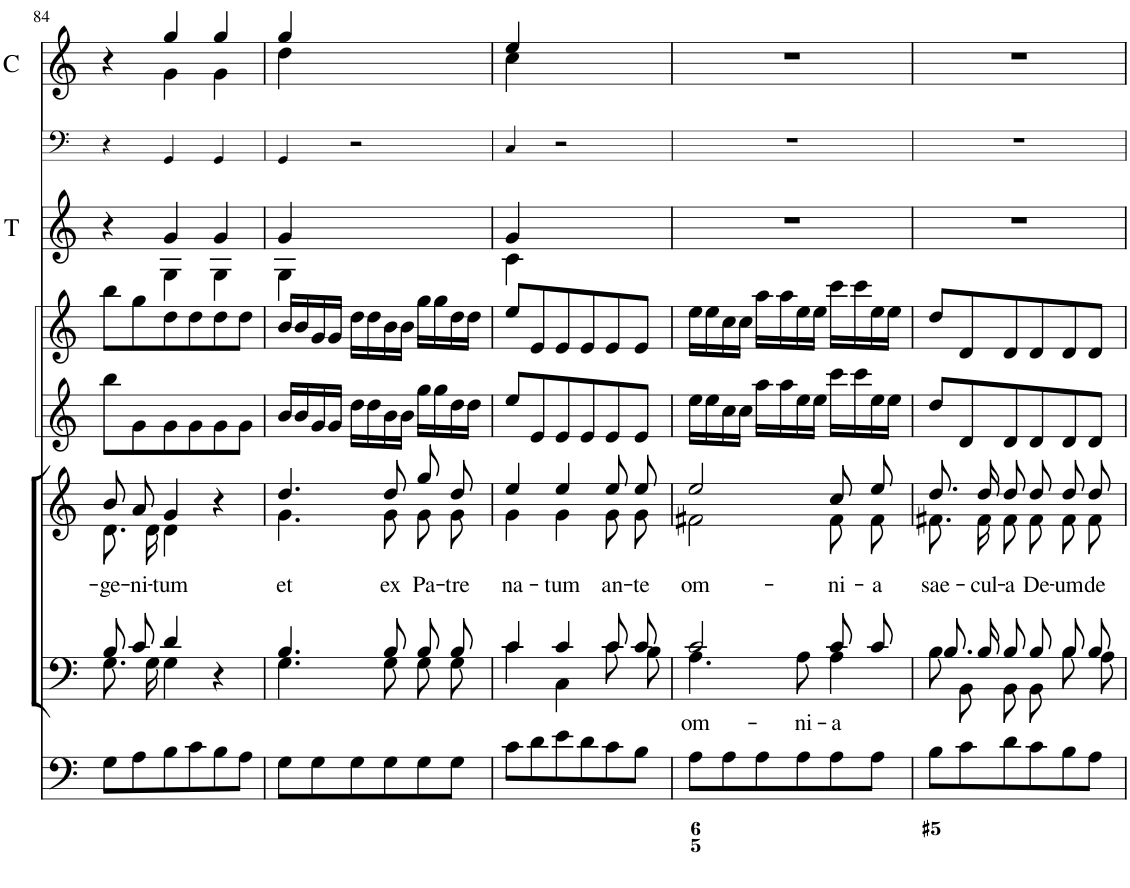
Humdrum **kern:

**kern	**kern	**text	**kern	**text	**kern	**kern	**kern	**kern	**kern
*part8	*part7	*part7	*part6	*part6	*part5	*part4	*part3	*part2	*part1
*staff8	*staff7	*staff7	*staff6	*staff6	*staff5	*staff4	*staff3	*staff2	*staff1
*I"Organ	*I"Voice	*	*I"Voice	*	*I"Violin	*I"Violini	*I"Trombe	*I"Timpani	*I"Clarini in C
*	*	*	*	*	*I'Vln	*I'Vln	*I'T	*I'Timp	*I'C
!!LO:PB:g=z
*clefF4	*clefF4	*	*clefG2	*	*clefG2	*clefG2	*clefG2	*clefF4	*clefG2
*k[]	*k[]	*	*k[]	*	*k[]	*k[]	*k[]	*k[]	*k[]
*M3/4	*M3/4	*	*M3/4	*	*M3/4	*M3/4	*M3/4	*M3/4	*M3/4
=84	=84	=84	=84	=84	=84	=84	=84	=84	=84
*	*^	*	*	*	*	*	*	*	*
!	!	!	!	!	!LO:LY:b	!	!	!	!	!
*	*	*	*	*^	*	*	*	*^	*	*^
8G\L	8B/L	8.G\L	.	8b/L	8.d\L	-ge-	8bb\L	8bb\L	4r	4ryy	4r	4r	4ryy
!	!	!	!	!	!	!LO:LY:b	!	!	!	!	!	!	!
8A\	8c/J	.	.	8a/J	.	-ni-	8g\	8gg\	.	.	.	.	.
.	.	16G\Jk	.	.	16d\Jk	.	.	.	.	.	.	.	.
!	!	!	!	!	!	!LO:LY:b	!	!	!	!	!	!	!
8B\	4d/	4G\	.	4g/	4d\	-tum	8g\	8dd\	4g/	4G\	4GG/	4gg/	4g\
8c\	.	.	.	.	.	.	8g\	8dd\	.	.	.	.	.
8B\	4r	4ryy	.	4r	4ryy	.	8g\	8dd\	4g/	4G\	4GG/	4gg/	4g\
8A\J	.	.	.	.	.	.	8g\J	8dd\J	.	.	.	.	.
=85	=85	=85	=85	=85	=85	=85	=85	=85	=85	=85	=85	=85	=85
!	!	!	!	!	!	!LO:LY:b	!	!	!	!	!	!	!
8G\L	4.B/	4.G\	.	4.dd/	4.g\	et	16b/LL	16b/LL	4g/	4G\	4GG/	4gg/	4dd\
.	.	.	.	.	.	.	16b/	16b/	.	.	.	.	.
8G\	.	.	.	.	.	.	16g/	16g/	.	.	.	.	.
.	.	.	.	.	.	.	16g/JJ	16g/JJ	.	.	.	.	.
8G\	.	.	.	.	.	.	16dd\LL	16dd\LL	2ryy	2ryy	2r	2ryy	2ryy
.	.	.	.	.	.	.	16dd\	16dd\	.	.	.	.	.
!	!	!	!	!	!	!LO:LY:b	!	!	!	!	!	!	!
8G\	8B/	8G\	.	8dd/	8g\	ex	16b\	16b\	.	.	.	.	.
.	.	.	.	.	.	.	16b\JJ	16b\JJ	.	.	.	.	.
!	!	!	!	!	!	!LO:LY:b	!	!	!	!	!	!	!
8G\	8B/L	8G\L	.	8gg/L	8g\L	Pa-	16gg\LL	16gg\LL	.	.	.	.	.
.	.	.	.	.	.	.	16gg\	16gg\	.	.	.	.	.
!	!	!	!	!	!	!LO:LY:b	!	!	!	!	!	!	!
8G\J	8B/J	8G\J	.	8dd/J	8g\J	-tre	16dd\	16dd\	.	.	.	.	.
.	.	.	.	.	.	.	16dd\JJ	16dd\JJ	.	.	.	.	.
=86	=86	=86	=86	=86	=86	=86	=86	=86	=86	=86	=86	=86	=86
!	!	!	!	!	!	!LO:LY:b	!	!	!	!	!	!	!
8c\L	4c/	4c\	.	4ee/	4g\	na-	8ee/L	8ee/L	4g/	4c\	4C/	4ee/	4cc\
8d\	.	.	.	.	.	.	8e/	8e/	.	.	.	.	.
!	!	!	!	!	!	!LO:LY:b	!	!	!	!	!	!	!
8e\	4c/	4C\	.	4ee/	4g\	-tum	8e/	8e/	2ryy	2ryy	2r	2ryy	2ryy
8d\	.	.	.	.	.	.	8e/	8e/	.	.	.	.	.
!	!	!	!	!	!	!LO:LY:b	!	!	!	!	!	!	!
8c\	8c/L	8c\L	.	8ee/L	8g\L	an-	8e/	8e/	.	.	.	.	.
!	!	!	!	!	!	!LO:LY:b	!	!	!	!	!	!	!
8B\J	8c/J	8B\J	.	8ee/J	8g\J	-te	8e/J	8e/J	.	.	.	.	.
*	*	*	*	*	*	*	*	*	*v	*v	*	*v	*v
=87	=87	=87	=87	=87	=87	=87	=87	=87	=87	=87	=87
!	!	!	!LO:LY:b	!	!	!LO:LY:b	!	!	!	!	!
8A\L	2c/	4.A\	om-	2ee/	2f#X\	om-	16ee\LL	16ee\LL	2.r	2.r	2.r
.	.	.	.	.	.	.	16ee\	16ee\	.	.	.
8A\	.	.	.	.	.	.	16cc\	16cc\	.	.	.
.	.	.	.	.	.	.	16cc\JJ	16cc\JJ	.	.	.
8A\	.	.	.	.	.	.	16aa\LL	16aa\LL	.	.	.
.	.	.	.	.	.	.	16aa\	16aa\	.	.	.
!	!	!	!LO:LY:b	!	!	!	!	!	!	!	!
8A\	.	8A\	-ni-	.	.	.	16ee\	16ee\	.	.	.
.	.	.	.	.	.	.	16ee\JJ	16ee\JJ	.	.	.
!	!	!	!LO:LY:b	!	!	!LO:LY:b	!	!	!	!	!
8A\	8c/L	4A\	-a	8cc/L	8f#\L	-ni-	16ccc\LL	16ccc\LL	.	.	.
.	.	.	.	.	.	.	16ccc\	16ccc\	.	.	.
!	!	!	!	!	!	!LO:LY:b	!	!	!	!	!
8A\J	8c/J	.	.	8ee/J	8f#\J	-a	16ee\	16ee\	.	.	.
.	.	.	.	.	.	.	16ee\JJ	16ee\JJ	.	.	.
=88	=88	=88	=88	=88	=88	=88	=88	=88	=88	=88	=88
!	!	!	!	!	!	!LO:LY:b	!	!	!	!	!
8B\L	8.B/L	8B\L	.	8.dd/L	8.f#X\L	sae-	8dd/L	8dd/L	2.r	2.r	2.r
8c\	.	8BB\J	.	.	.	.	8d/	8d/	.	.	.
!	!	!	!	!	!	!LO:LY:b	!	!	!	!	!
.	16B/Jk	.	.	16dd/Jk	16f#\Jk	-cul-	.	.	.	.	.
!	!	!	!	!	!	!LO:LY:b	!	!	!	!	!
8d\	8B/L	8BB\L	.	8dd/L	8f#\L	-a	8d/	8d/	.	.	.
!	!	!	!	!	!	!LO:LY:b	!	!	!	!	!
8c\	8B/J	8BB\J	.	8dd/J	8f#\J	De-	8d/	8d/	.	.	.
!	!	!	!	!	!	!LO:LY:b	!	!	!	!	!
8B\	8B/L	8B\L	.	8dd/L	8f#\L	-um	8d/	8d/	.	.	.
!	!	!	!	!	!	!LO:LY:b	!	!	!	!	!
8A\J	8B/J	8A\J	.	8dd/J	8f#\J	de	8d/J	8d/J	.	.	.
*	*v	*v	*	*	*	*	*	*	*	*	*
*	*	*	*v	*v	*	*	*	*	*	*
=	=	=	=	=	=	=	=	=	=
*-	*-	*-	*-	*-	*-	*-	*-	*-	*-
